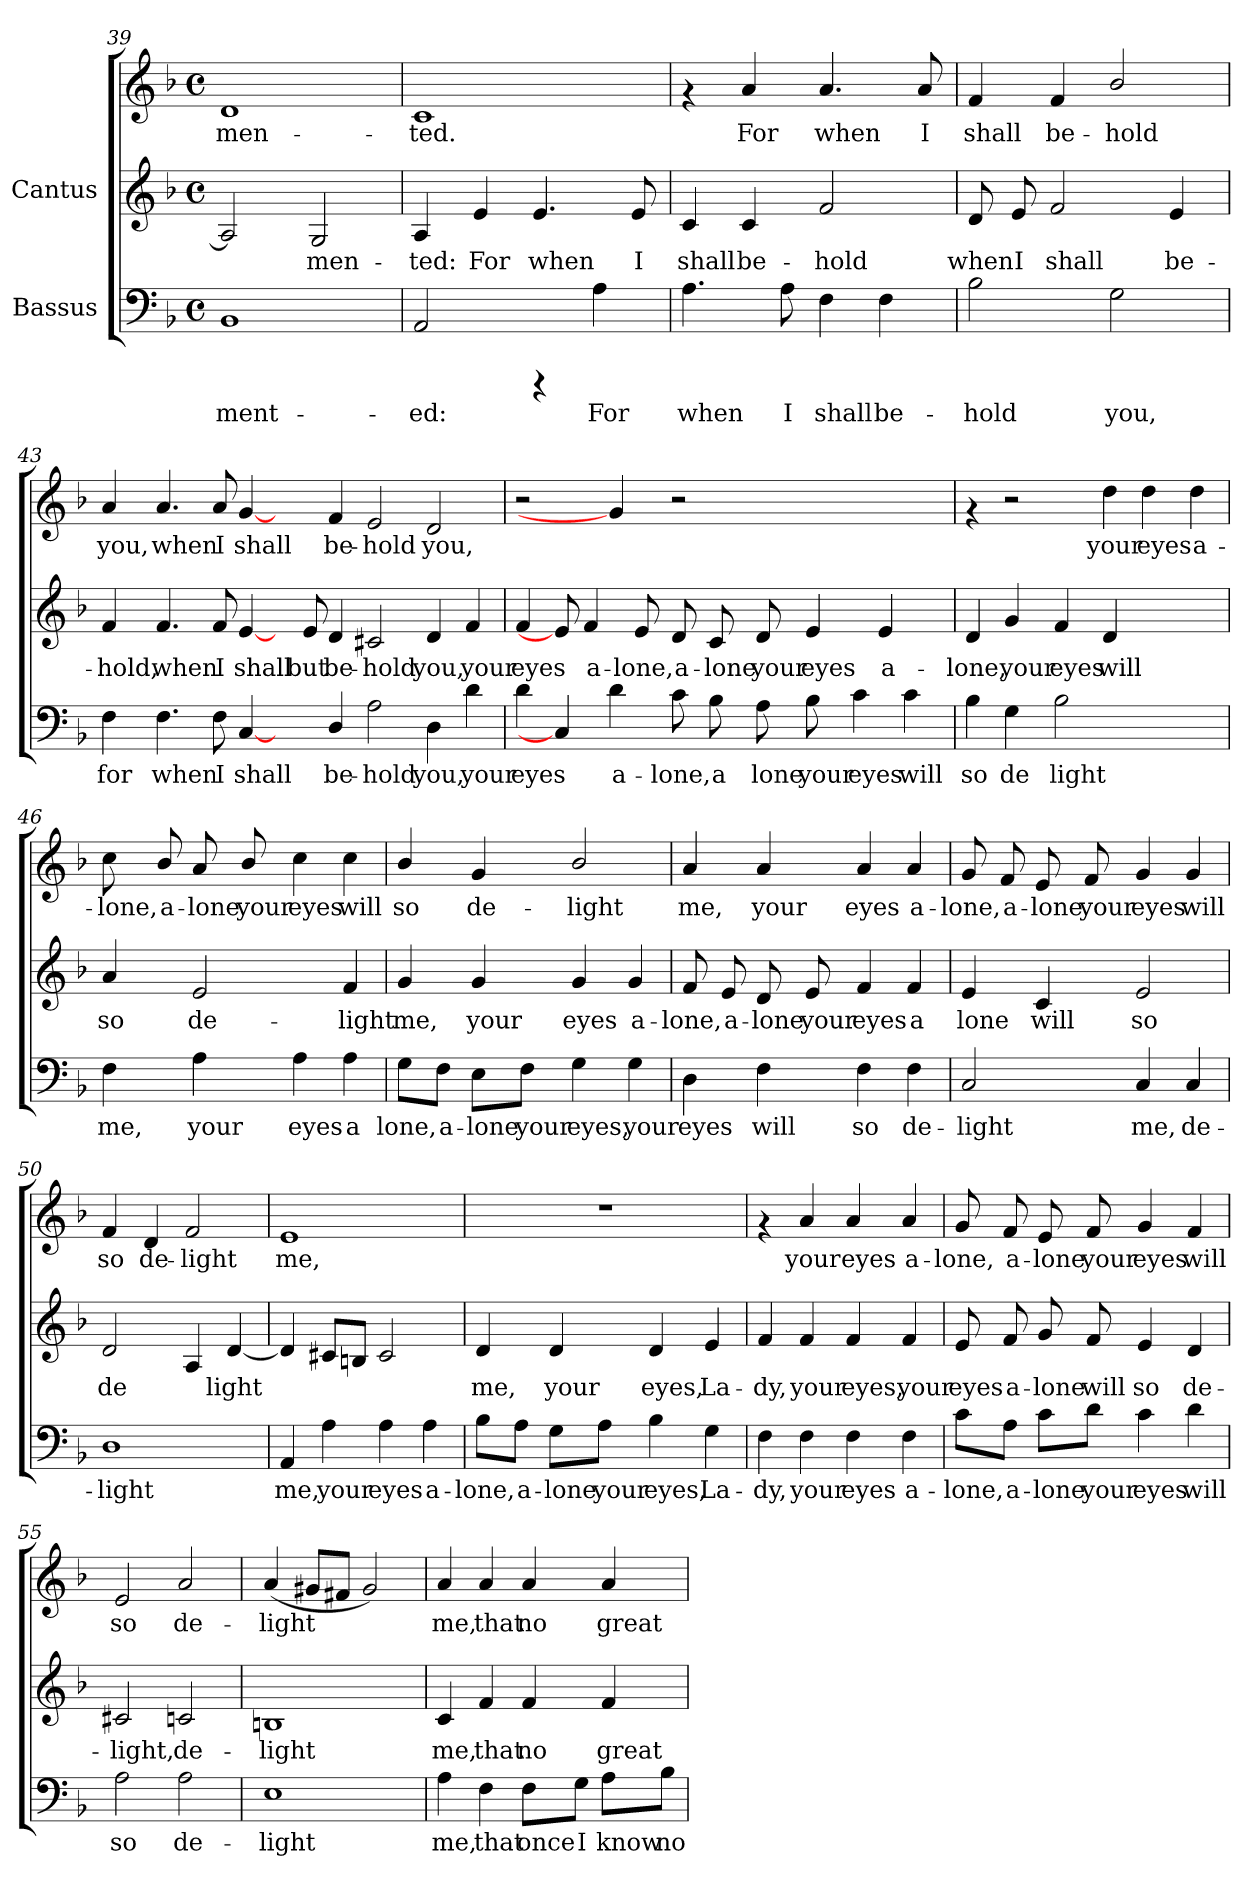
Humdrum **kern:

**kern	**text	**kern	**text	**kern	**text
*part2	*part2	*part1	*part1	*part1	*part1
*staff3	*staff3	*staff2	*staff2	*staff1	*staff1
*I"Bassus	*	*I"Cantus	*	*	*
*clefF4	*	*clefG2	*	*clefG2	*
*k[b-]	*	*k[b-]	*	*k[b-]	*
*F:	*	*F:	*	*F:	*
*M4/4	*	*M4/4	*	*M4/4	*
*met(c)	*	*met(c)	*	*met(c)	*
=39	=39	=39	=39	=39	=39
!	!LO:LY:b:cj	!	!LO:LY:b:cj	!	!LO:LY:b:cj
1BB-	-ment-	2A/]	-	1d	-men-
!	!	!	!LO:LY:b:cj	!	!
.	.	2G/	men-	.	.
=40	=40	=40	=40	=40	=40
!	!LO:LY:b:cj	!	!LO:LY:b:cj	!	!LO:LY:b:cj
2AA/	-ed:	4A/	ted:	1c	-ted.
!	!	!	!LO:LY:b:cj	!	!
.	.	4e/	For	.	.
!	!	!	!LO:LY:b:cj	!	!
4rCCC	.	4.e/	when	.	.
!	!LO:LY:b:cj	!	!	!	!
4A\	For	.	.	.	.
!	!	!	!LO:LY:b:cj	!	!
.	.	8e/	I	.	.
=41	=41	=41	=41	=41	=41
!	!LO:LY:b:cj	!	!LO:LY:b:cj	!	!
4.A\	when	4c/	shall	4rf	.
!	!	!	!LO:LY:b:cj	!	!LO:LY:b:cj
.	.	4c/	be-	4a/	For
!	!LO:LY:b:cj	!	!	!	!
8A\	I	.	.	.	.
!	!LO:LY:b:cj	!	!LO:LY:b:cj	!	!LO:LY:b:cj
4F\	shall	2f/	-hold	4.a/	when
!	!LO:LY:b:cj	!	!	!	!
4F\	be-	.	.	.	.
!	!	!	!	!	!LO:LY:b:cj
.	.	.	.	8a/	I
=42	=42	=42	=42	=42	=42
!	!LO:LY:b:cj	!	!LO:LY:b:cj	!	!LO:LY:b:cj
2B-\	-hold	8d/	when	4f/	shall
!	!	!	!LO:LY:b:cj	!	!
.	.	8e/	I	.	.
!	!	!	!LO:LY:b:cj	!	!LO:LY:b:cj
.	.	2f/	shall	4f/	be-
!	!LO:LY:b:cj	!	!	!	!LO:LY:b:cj
2G\	you,	.	.	2b-/	-hold
!	!	!	!LO:LY:b:cj	!	!
.	.	4e/	be-	.	.
!!LO:LB:g=z
=43	=43	=43	=43	=43	=43
!	!LO:LY:b:cj	!	!LO:LY:b:cj	!	!LO:LY:b:cj
4F\	for	4f/	hold,	4a/	-you,
!	!LO:LY:b:cj	!	!LO:LY:b:cj	!	!LO:LY:b:cj
4.F\	when	4.f/	when	4.a/	when
!	!LO:LY:b:cj	!	!LO:LY:b:cj	!	!LO:LY:b:cj
8F\	I	8f/	I	8a/	I
!	!LO:LY:b:cj	!	!LO:LY:b:cj	!	!LO:LY:b:cj
[4C/	shall	[4e/	shall	[4g/	shall
4ryy	.	8ryy	.	4ryy	.
!	!	!	!LO:LY:b:cj	!	!
.	.	8e/	but	.	.
!	!LO:LY:b:cj	!	!LO:LY:b:cj	!	!LO:LY:b:cj
4D/	be-	4d/	be-	4f/	be-
!	!LO:LY:b:cj	!	!LO:LY:b:cj	!	!LO:LY:b:cj
2A\	-hold	2c#X/	-hold	2e/	-hold
!	!LO:LY:b:cj	!	!LO:LY:b:cj	!	!LO:LY:b:cj
4D\	you,	4d/	you,	2d/	you,
!	!LO:LY:b:cj	!	!LO:LY:b:cj	!	!
4d\	your	4f/	your	.	.
=44	=44	=44	=44	=44	=44
!	!LO:LY:b:cj	!	!LO:LY:b:cj	!	!
4d\	eyes	4f/	eyes	2r	.
4C/]	.	8e/]	.	.	.
!	!	!	!LO:LY:b:cj	!	!
.	.	4f/	a-	.	.
!	!LO:LY:b:cj	!	!	!	!
4d\	a-	.	.	4g/]	.
!	!	!	!LO:LY:b:cj	!	!
.	.	8e/	-lone,	.	.
!	!LO:LY:b:cj	!	!LO:LY:b:cj	!	!
8c\	-lone,	8d/	a-	2r	.
!	!LO:LY:b:cj	!	!LO:LY:b:cj	!	!
8B-\	a	8c/	-lone	.	.
!	!LO:LY:b:cj	!	!LO:LY:b:cj	!	!
8A\	lone	8d/	your	.	.
!	!LO:LY:b:cj	!	!LO:LY:b:cj	!	!
8B-\	your	4e/	eyes	.	.
!	!LO:LY:b:cj	!	!	!	!
4c\	eyes	.	.	2ryy	.
!	!	!	!LO:LY:b:cj	!	!
.	.	4e/	a-	.	.
!	!LO:LY:b:cj	!	!	!	!
4c\	will	.	.	.	.
.	.	8ryy	.	.	.
!!LO:PB:g=z
=45	=45	=45	=45	=45	=45
!	!LO:LY:b:cj	!	!LO:LY:b:cj	!	!
4B-\	so	4d/	-lone,	4rf	.
!	!LO:LY:b:cj	!	!LO:LY:b:cj	!	!
4G\	de	4g/	your	2r	.
!	!LO:LY:b:cj	!	!LO:LY:b:cj	!	!
2B-\	light	4f/	eyes	.	.
!	!	!	!LO:LY:b:cj	!	!LO:LY:b:cj
.	.	4d/	will	4dd\	-your
!	!	!	!	!	!LO:LY:b:cj
2ryy	.	2ryy	.	4dd\	eyes
!	!	!	!	!	!LO:LY:b:cj
.	.	.	.	4dd\	a-
=46	=46	=46	=46	=46	=46
!	!LO:LY:b:cj	!	!LO:LY:b:cj	!	!LO:LY:b:cj
4F\	me,	4a/	so	8cc\	lone,
!	!	!	!	!	!LO:LY:b:cj
.	.	.	.	8b-/	a-
!	!LO:LY:b:cj	!	!LO:LY:b:cj	!	!LO:LY:b:cj
4A\	your	2e/	de-	8a/	-lone
!	!	!	!	!	!LO:LY:b:cj
.	.	.	.	8b-/	your
!	!LO:LY:b:cj	!	!	!	!LO:LY:b:cj
4A\	eyes	.	.	4cc\	eyes
!	!LO:LY:b:cj	!	!LO:LY:b:cj	!	!LO:LY:b:cj
4A\	a	4f/	-light	4cc\	will
=47	=47	=47	=47	=47	=47
!	!LO:LY:b:cj	!	!LO:LY:b:cj	!	!LO:LY:b:cj
8G\L	lone,	4g/	me,	4b-/	so
!	!LO:LY:b:cj	!	!	!	!
8F\J	a-	.	.	.	.
!	!LO:LY:b:cj	!	!LO:LY:b:cj	!	!LO:LY:b:cj
8E\L	-lone	4g/	your	4g/	de-
!	!LO:LY:b:cj	!	!	!	!
8F\J	your	.	.	.	.
!	!LO:LY:b:cj	!	!LO:LY:b:cj	!	!LO:LY:b:cj
4G\	eyes,	4g/	eyes	2b-/	-light
!	!LO:LY:b:cj	!	!LO:LY:b:cj	!	!
4G\	your	4g/	a-	.	.
!!LO:LB:g=z
=48	=48	=48	=48	=48	=48
!	!LO:LY:b:cj	!	!LO:LY:b:cj	!	!LO:LY:b:cj
4D\	eyes	8f/	-lone,	4a/	-me,
!	!	!	!LO:LY:b:cj	!	!
.	.	8e/	a-	.	.
!	!LO:LY:b:cj	!	!LO:LY:b:cj	!	!LO:LY:b:cj
4F\	will	8d/	-lone	4a/	your
!	!	!	!LO:LY:b:cj	!	!
.	.	8e/	your	.	.
!	!LO:LY:b:cj	!	!LO:LY:b:cj	!	!LO:LY:b:cj
4F\	so	4f/	eyes	4a/	eyes
!	!LO:LY:b:cj	!	!LO:LY:b:cj	!	!LO:LY:b:cj
4F\	de-	4f/	a	4a/	a-
=49	=49	=49	=49	=49	=49
!	!LO:LY:b:cj	!	!LO:LY:b:cj	!	!LO:LY:b:cj
2C/	-light	4e/	lone	8g/	lone,
!	!	!	!	!	!LO:LY:b:cj
.	.	.	.	8f/	a-
!	!	!	!LO:LY:b:cj	!	!LO:LY:b:cj
.	.	4c/	will	8e/	-lone
!	!	!	!	!	!LO:LY:b:cj
.	.	.	.	8f/	your
!	!LO:LY:b:cj	!	!LO:LY:b:cj	!	!LO:LY:b:cj
4C/	me,	2e/	so	4g/	eyes
!	!LO:LY:b:cj	!	!	!	!LO:LY:b:cj
4C/	de-	.	.	4g/	will
=50	=50	=50	=50	=50	=50
!	!LO:LY:b:cj	!	!LO:LY:b:cj	!	!LO:LY:b:cj
1D	-light	2d/	de-	4f/	so
!	!	!	!	!	!LO:LY:b:cj
.	.	.	.	4d/	de-
!	!	!	!LO:LY:b:cj	!	!LO:LY:b:cj
.	.	4A/	-	2f/	-light
!	!	!	!LO:LY:b:cj	!	!
.	.	[<4d/	light	.	.
=51	=51	=51	=51	=51	=51
!	!LO:LY:b:cj	!	!	!	!LO:LY:b:cj
4AA/	me,	4d/]	.	1e	me,
!	!LO:LY:b:cj	!	!	!	!
4A\	your	8c#X/L	.	.	.
.	.	8Bn/J	.	.	.
!	!LO:LY:b:cj	!	!	!	!
4A\	eyes	2c#/	.	.	.
!	!LO:LY:b:cj	!	!	!	!
4A\	a-	.	.	.	.
!!LO:LB:g=z
=52	=52	=52	=52	=52	=52
!	!LO:LY:b:cj	!	!LO:LY:b:cj	!	!
8B-\L	-lone,	4d/	me,	1r	.
!	!LO:LY:b:cj	!	!	!	!
8A\J	a-	.	.	.	.
!	!LO:LY:b:cj	!	!LO:LY:b:cj	!	!
8G\L	-lone	4d/	your	.	.
!	!LO:LY:b:cj	!	!	!	!
8A\J	your	.	.	.	.
!	!LO:LY:b:cj	!	!LO:LY:b:cj	!	!
4B-\	eyes,	4d/	eyes,	.	.
!	!LO:LY:b:cj	!	!LO:LY:b:cj	!	!
4G\	La-	4e/	La-	.	.
=53	=53	=53	=53	=53	=53
!	!LO:LY:b:cj	!	!LO:LY:b:cj	!	!
4F\	-dy,	4f/	-dy,	4rf	.
!	!LO:LY:b:cj	!	!LO:LY:b:cj	!	!LO:LY:b:cj
4F\	your	4f/	your	4a/	-your
!	!LO:LY:b:cj	!	!LO:LY:b:cj	!	!LO:LY:b:cj
4F\	eyes	4f/	eyes,	4a/	eyes
!	!LO:LY:b:cj	!	!LO:LY:b:cj	!	!LO:LY:b:cj
4F\	a-	4f/	your	4a/	a-
=54	=54	=54	=54	=54	=54
!	!LO:LY:b:cj	!	!LO:LY:b:cj	!	!LO:LY:b:cj
8c\L	-lone,	8e/	eyes	8g/	lone,
!	!LO:LY:b:cj	!	!LO:LY:b:cj	!	!LO:LY:b:cj
8A\J	a-	8f/	a-	8f/	a-
!	!LO:LY:b:cj	!	!LO:LY:b:cj	!	!LO:LY:b:cj
8c\L	-lone	8g/	-lone	8e/	-lone
!	!LO:LY:b:cj	!	!LO:LY:b:cj	!	!LO:LY:b:cj
8d\J	your	8f/	will	8f/	your
!	!LO:LY:b:cj	!	!LO:LY:b:cj	!	!LO:LY:b:cj
4c\	eyes	4e/	so	4g/	eyes
!	!LO:LY:b:cj	!	!LO:LY:b:cj	!	!LO:LY:b:cj
4d\	will	4d/	de-	4f/	will
=55	=55	=55	=55	=55	=55
!	!LO:LY:b:cj	!	!LO:LY:b:cj	!	!LO:LY:b:cj
2A\	so	2c#X/	-light,	2e/	-so
!	!LO:LY:b:cj	!	!LO:LY:b:cj	!	!LO:LY:b:cj
2A\	de-	2cn/	de-	2a/	de-
!!LO:LB:g=z
=56	=56	=56	=56	=56	=56
!	!LO:LY:b:cj	!	!LO:LY:b:cj	!	!LO:LY:b:cj
1E	-light	1Bn	light	(<4a/	-light
!	!	!	!	!	!LO:LY:b:cj
.	.	.	.	8g#X/L	.
!	!	!	!	!	!LO:LY:b:cj
.	.	.	.	8f#X/J	.
!	!	!	!	!	!LO:LY:b:cj
.	.	.	.	2g#/)	.
=57	=57	=57	=57	=57	=57
!	!LO:LY:b:cj	!	!LO:LY:b:cj	!	!LO:LY:b:cj
4A\	me,	4c/	me,	4a/	me,
!	!LO:LY:b:cj	!	!LO:LY:b:cj	!	!LO:LY:b:cj
4F\	that	4f/	that	4a/	that
!	!LO:LY:b:cj	!	!LO:LY:b:cj	!	!LO:LY:b:cj
8F\L	once	4f/	no	4a/	no
!	!LO:LY:b:cj	!	!	!	!
8G\J	I	.	.	.	.
!	!LO:LY:b:cj	!	!LO:LY:b:cj	!	!LO:LY:b:cj
8A\L	know	4f/	great	4a/	great
!	!LO:LY:b:cj	!	!	!	!
8B-\J	no	.	.	.	.
=	=	=	=	=	=
*-	*-	*-	*-	*-	*-
